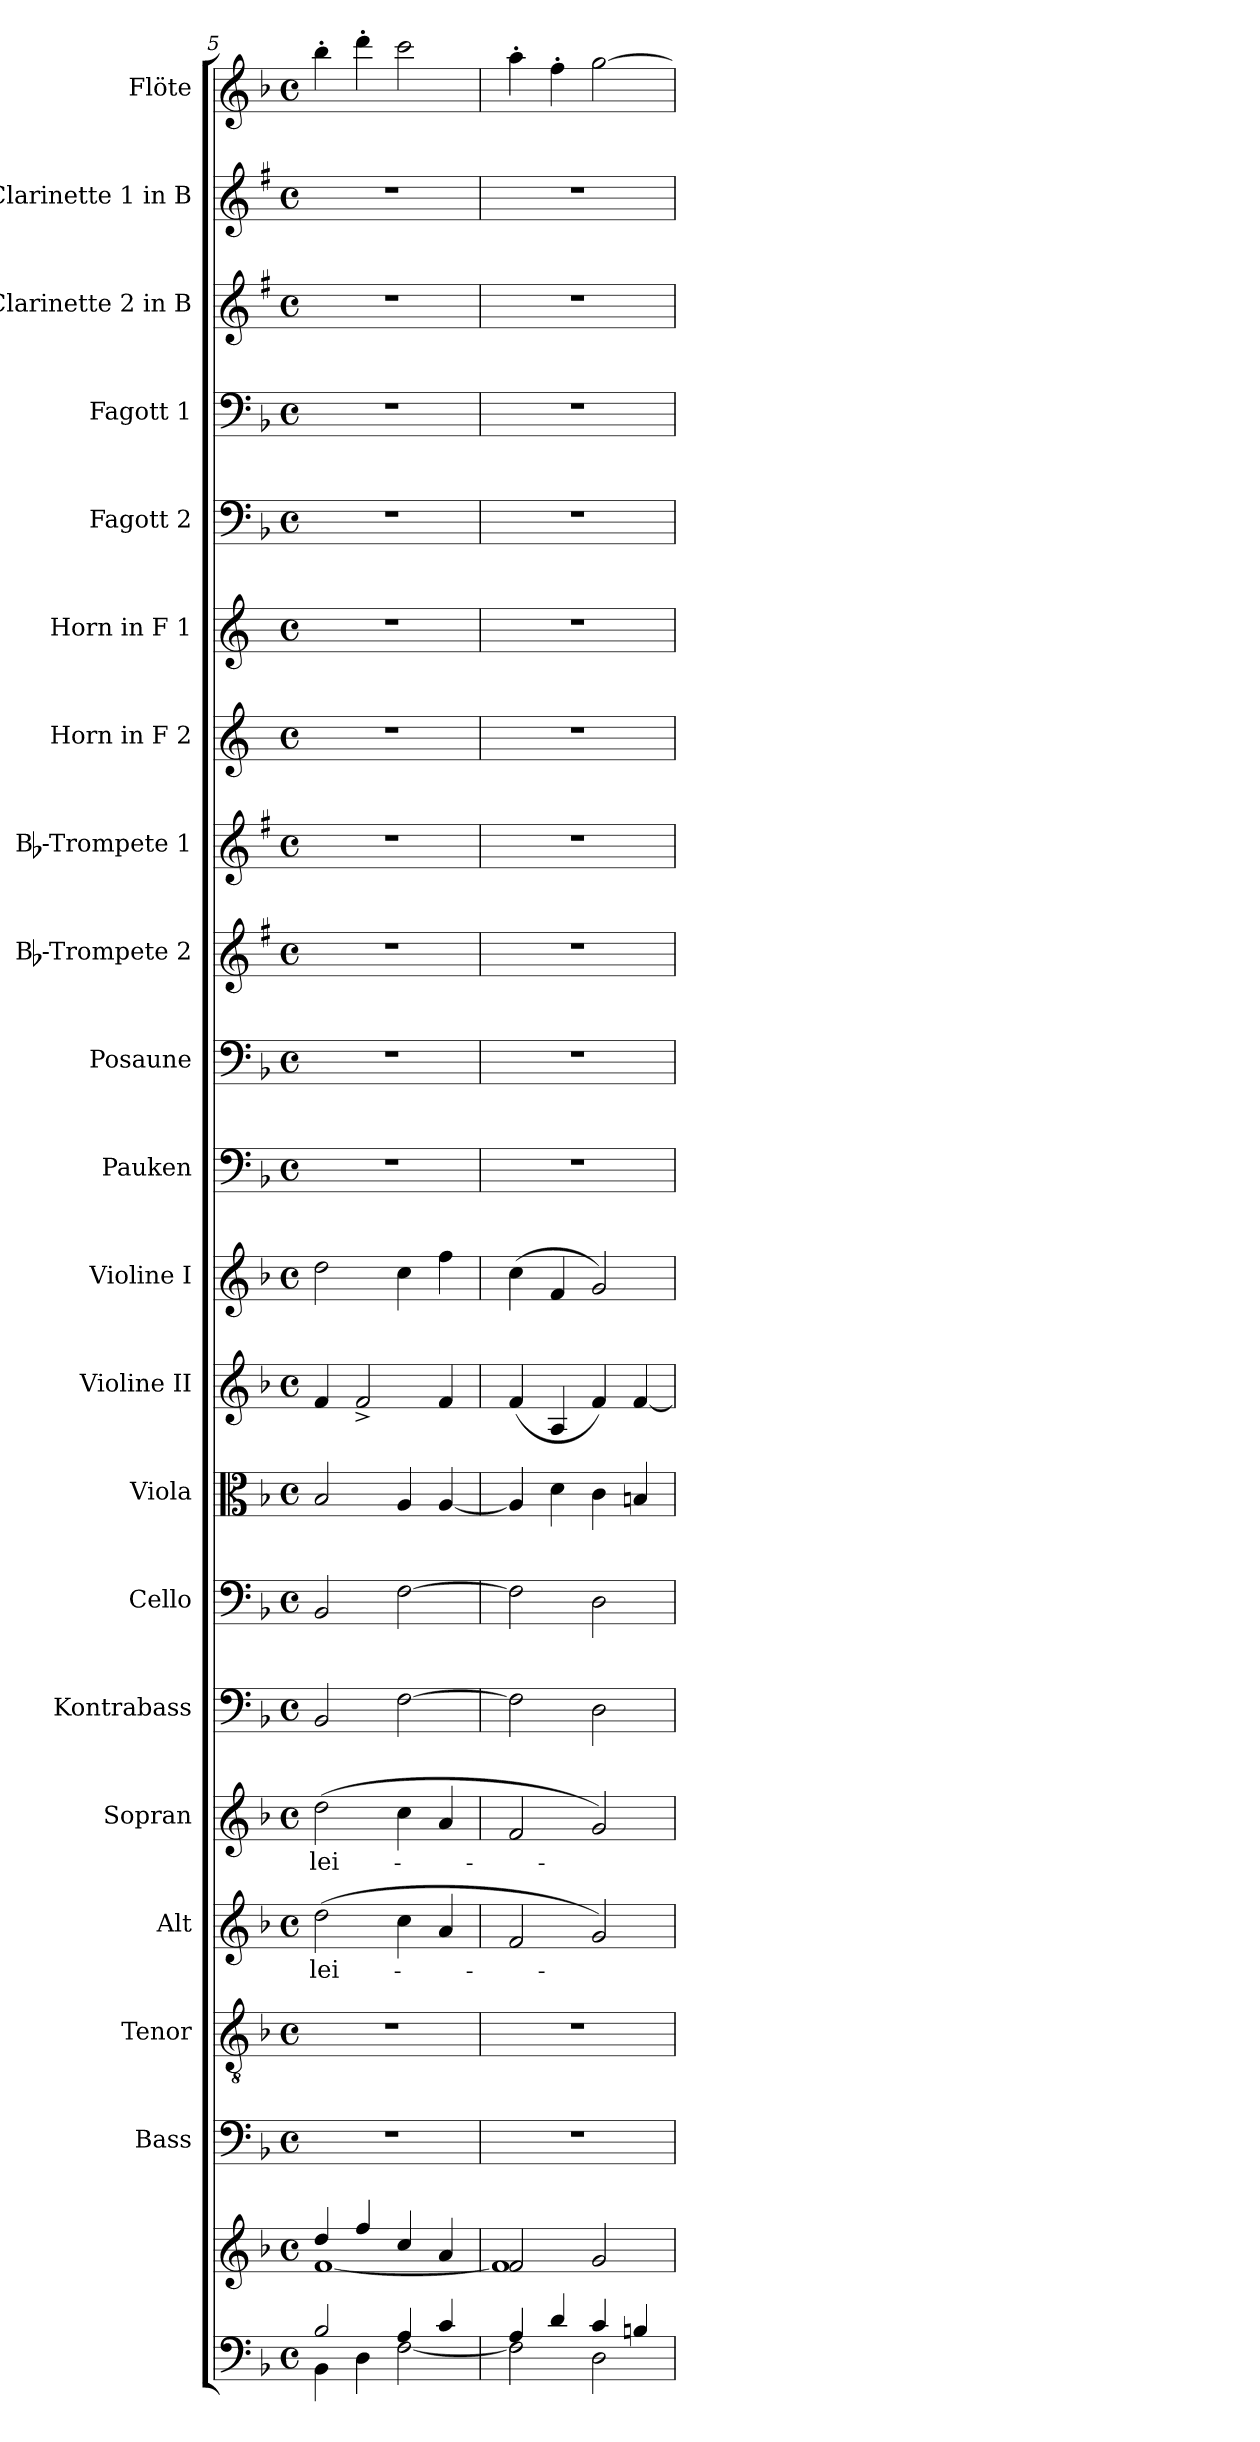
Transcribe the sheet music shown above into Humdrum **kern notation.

**kern	**kern	**kern	**kern	**kern	**text	**kern	**text	**kern	**kern	**kern	**kern	**kern	**kern	**kern	**kern	**kern	**kern	**kern	**kern	**kern	**kern	**kern	**kern
*part21	*part21	*part20	*part19	*part18	*part18	*part17	*part17	*part16	*part15	*part14	*part13	*part12	*part11	*part10	*part9	*part8	*part7	*part6	*part5	*part4	*part3	*part2	*part1
*staff22	*staff21	*staff20	*staff19	*staff18	*staff18	*staff17	*staff17	*staff16	*staff15	*staff14	*staff13	*staff12	*staff11	*staff10	*staff9	*staff8	*staff7	*staff6	*staff5	*staff4	*staff3	*staff2	*staff1
*	*	*I"Bass	*I"Tenor	*I"Alt	*	*I"Sopran	*	*I"Kontrabass	*I"Cello	*I"Viola	*I"Violine II	*I"Violine I	*I"Pauken	*I"Posaune	*I"Bb-Trompete 2	*I"Bb-Trompete 1	*I"Horn in F 2	*I"Horn in F 1	*I"Fagott 2	*I"Fagott 1	*I"Clarinette 2 in B	*I"Clarinette 1 in B	*I"Flöte
*	*	*I'B.	*I'T.	*I'A.	*	*I'S.	*	*I'Kb.	*	*I'Vla.	*I'Vl. II	*I'Vl. I	*I'Pk.	*I'Pos.	*I'Bb Trp. 2	*I'Bb Trp. 1	*	*	*I'Fg. 2	*I'Fg. 1	*I'Clar. 2	*I'Clar.1	*I'Fl.
*clefF4	*clefG2	*clefF4	*clefGv2	*clefG2	*	*clefG2	*	*clefF4	*clefF4	*clefC3	*clefG2	*clefG2	*clefF4	*clefF4	*clefG2	*clefG2	*clefG2	*clefG2	*clefF4	*clefF4	*clefG2	*clefG2	*clefG2
*	*	*	*	*	*	*	*	*ITrd7c12	*	*	*	*	*	*	*ITrd1c2	*ITrd1c2	*ITrd4c7	*ITrd4c7	*	*	*ITrd1c2	*ITrd1c2	*
*k[b-]	*k[b-]	*k[b-]	*k[b-]	*k[b-]	*	*k[b-]	*	*k[b-]	*k[b-]	*k[b-]	*k[b-]	*k[b-]	*k[b-]	*k[b-]	*k[b-]	*k[b-]	*k[b-]	*k[b-]	*k[b-]	*k[b-]	*k[b-]	*k[b-]	*k[b-]
*F:	*F:	*F:	*F:	*F:	*	*F:	*	*F:	*F:	*F:	*F:	*F:	*F:	*F:	*F:	*F:	*F:	*F:	*F:	*F:	*F:	*F:	*F:
*M4/4	*M4/4	*M4/4	*M4/4	*M4/4	*	*M4/4	*	*M4/4	*M4/4	*M4/4	*M4/4	*M4/4	*M4/4	*M4/4	*M4/4	*M4/4	*M4/4	*M4/4	*M4/4	*M4/4	*M4/4	*M4/4	*M4/4
*met(c)	*met(c)	*met(c)	*met(c)	*met(c)	*	*met(c)	*	*met(c)	*met(c)	*met(c)	*met(c)	*met(c)	*met(c)	*met(c)	*met(c)	*met(c)	*met(c)	*met(c)	*met(c)	*met(c)	*met(c)	*met(c)	*met(c)
=5	=5	=5	=5	=5	=5	=5	=5	=5	=5	=5	=5	=5	=5	=5	=5	=5	=5	=5	=5	=5	=5	=5	=5
*^	*^	*	*	*	*	*	*	*	*	*	*	*	*	*	*	*	*	*	*	*	*	*	*
!	!	!	!	!	!	!	!LO:LY:b	!	!LO:LY:b	!	!	!	!	!	!	!	!	!	!	!	!	!	!	!	!
2B-/	4BB-\	4dd/	[<1f	1r	1r	(>2dd\	-lei-	(>2dd\	-lei-	2BBB-/	2BB-/	2B-/	4f/	2dd\	1r	1r	1r	1r	1r	1r	1r	1r	1r	1r	4bb-'>\
.	4D\	4ff/	.	.	.	.	.	.	.	.	.	.	2f^</	.	.	.	.	.	.	.	.	.	.	.	4ddd'>\
4A/	[<2F\	4cc/	.	.	.	4cc\	.	4cc\	.	[2FF\	[2F\	4A/	.	4cc\	.	.	.	.	.	.	.	.	.	.	2ccc\
4c/	.	4a/	.	.	.	4a/	.	4a/	.	.	.	[4A/	4f/	4ff\	.	.	.	.	.	.	.	.	.	.	.
=6	=6	=6	=6	=6	=6	=6	=6	=6	=6	=6	=6	=6	=6	=6	=6	=6	=6	=6	=6	=6	=6	=6	=6	=6	=6
4A/	2F\]	2f/	1f]	1r	1r	2f/	.	2f/	.	2FF\]	2F\]	4A/]	(<4f/	(>4cc\	1r	1r	1r	1r	1r	1r	1r	1r	1r	1r	4aa'>\
4d/	.	.	.	.	.	.	.	.	.	.	.	4d\	4A/	4f/	.	.	.	.	.	.	.	.	.	.	4ff'>\
4c/	2D\	2g/	.	.	.	2g/)	.	2g/)	.	2DD\	2D\	4c\	4f/)	2g/)	.	.	.	.	.	.	.	.	.	.	[2gg\
4Bn/	.	.	.	.	.	.	.	.	.	.	.	4Bn/	[4f/	.	.	.	.	.	.	.	.	.	.	.	.
*v	*v	*	*	*	*	*	*	*	*	*	*	*	*	*	*	*	*	*	*	*	*	*	*	*	*
*	*v	*v	*	*	*	*	*	*	*	*	*	*	*	*	*	*	*	*	*	*	*	*	*	*
=	=	=	=	=	=	=	=	=	=	=	=	=	=	=	=	=	=	=	=	=	=	=	=
*-	*-	*-	*-	*-	*-	*-	*-	*-	*-	*-	*-	*-	*-	*-	*-	*-	*-	*-	*-	*-	*-	*-	*-
